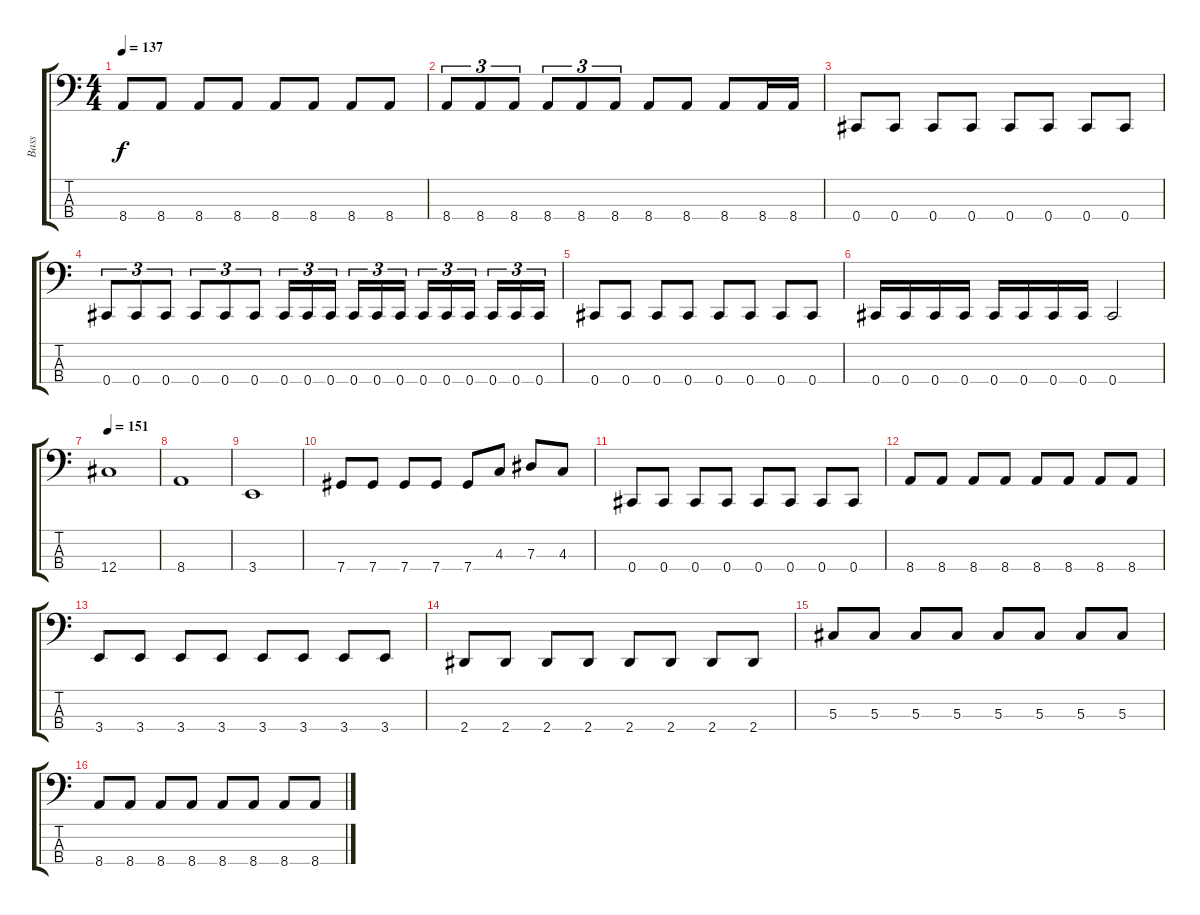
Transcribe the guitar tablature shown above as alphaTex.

\track ("Bass" "Bass") {instrument electricbasspick}
\staff {score tabs}
\tuning (Gb2 Db2 Ab1 Db1) {hide}
\ts (4 4)
\tempo 137
\clef f4
\ks c
8.4.8{dy f} 8.4.8 8.4.8 8.4.8 8.4.8 8.4.8 8.4.8 8.4.8 |
8.4.8{tu (3 2)} 8.4.8{tu (3 2)} 8.4.8{tu (3 2)} 8.4.8{tu (3 2)} 8.4.8{tu (3 2)} 8.4.8{tu (3 2)} 8.4.8 8.4.8 8.4.8 8.4.16 8.4.16 |
0.4.8 0.4.8 0.4.8 0.4.8 0.4.8 0.4.8 0.4.8 0.4.8 |
0.4.8{tu (3 2)} 0.4.8{tu (3 2)} 0.4.8{tu (3 2)} 0.4.8{tu (3 2)} 0.4.8{tu (3 2)} 0.4.8{tu (3 2)} 0.4.16{tu (3 2)} 0.4.16{tu (3 2)} 0.4.16{tu (3 2)} 0.4.16{tu (3 2)} 0.4.16{tu (3 2)} 0.4.16{tu (3 2)} 0.4.16{tu (3 2)} 0.4.16{tu (3 2)} 0.4.16{tu (3 2)} 0.4.16{tu (3 2)} 0.4.16{tu (3 2)} 0.4.16{tu (3 2)} |
0.4.8 0.4.8 0.4.8 0.4.8 0.4.8 0.4.8 0.4.8 0.4.8 |
0.4.16 0.4.16 0.4.16 0.4.16 0.4.16 0.4.16 0.4.16 0.4.16 0.4.2 |
\tempo 151
12.4.1 |
8.4.1 |
3.4.1 |
7.4.8 7.4.8 7.4.8 7.4.8 7.4.8 4.3.8 7.3.8 4.3.8 |
0.4.8 0.4.8 0.4.8 0.4.8 0.4.8 0.4.8 0.4.8 0.4.8 |
8.4.8 8.4.8 8.4.8 8.4.8 8.4.8 8.4.8 8.4.8 8.4.8 |
3.4.8 3.4.8 3.4.8 3.4.8 3.4.8 3.4.8 3.4.8 3.4.8 |
2.4.8 2.4.8 2.4.8 2.4.8 2.4.8 2.4.8 2.4.8 2.4.8 |
5.3.8 5.3.8 5.3.8 5.3.8 5.3.8 5.3.8 5.3.8 5.3.8 |
8.4.8 8.4.8 8.4.8 8.4.8 8.4.8 8.4.8 8.4.8 8.4.8
